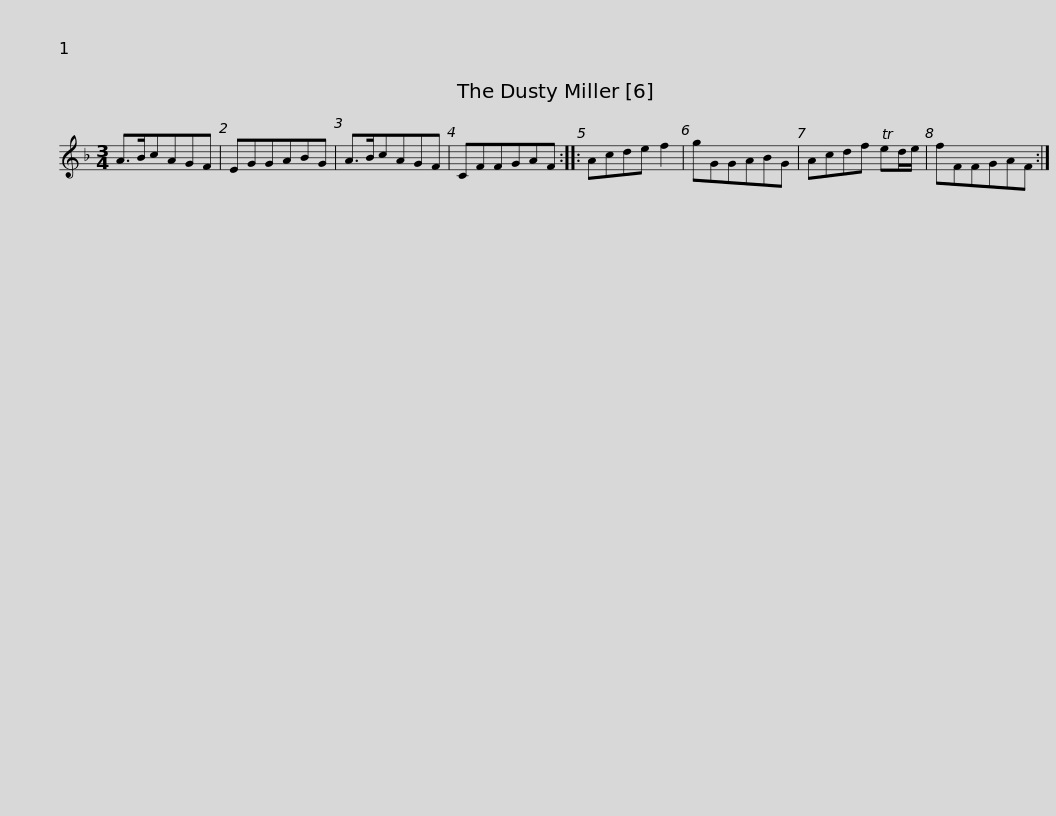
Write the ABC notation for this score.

X:1
L:1/8
M:3/4
I:linebreak $
K:F
V:1 treble
V:1
 A>BcAGF | EGGABG | A>BcAGF | CFFGAF :: Acde f2 | %5
 gGGABG | Acdf Ted/e/ |$ fFFGAF :| %8
